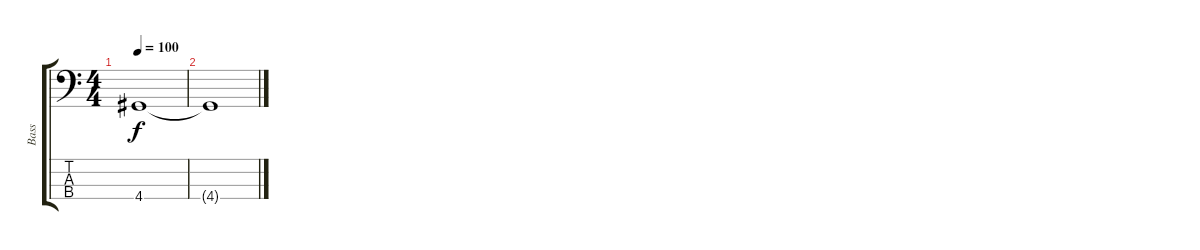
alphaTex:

\track ("Bass" "Bass") {instrument acousticbass}
\staff {score tabs}
\tuning (G2 D2 A1 E1) {hide}
\ts (4 4)
\tempo 100
\clef f4
\ks c
4.4.1{dy f} |
4.4{t}.1
